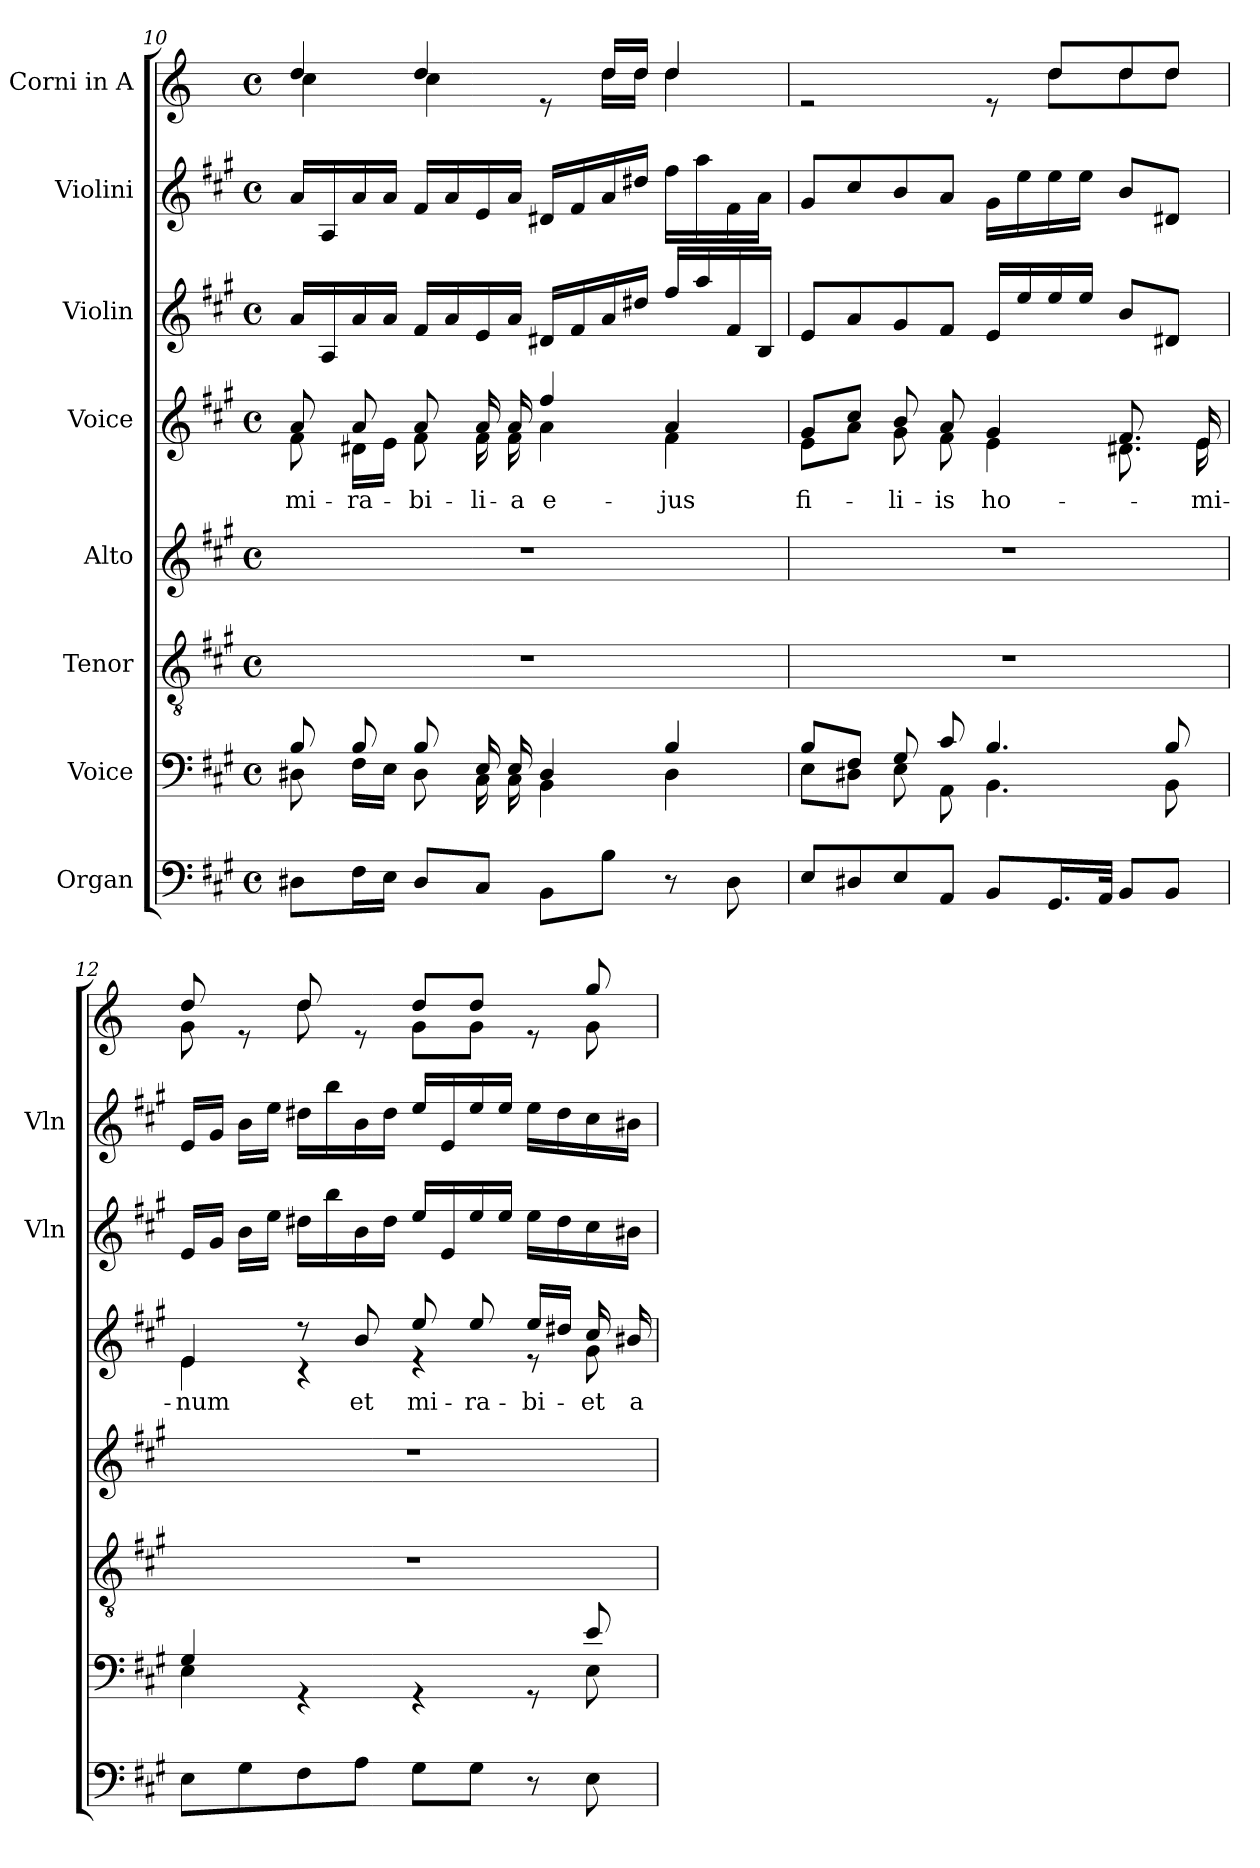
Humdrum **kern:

**kern	**kern	**kern	**kern	**kern	**text	**kern	**kern	**kern
*part8	*part7	*part6	*part5	*part4	*part4	*part3	*part2	*part1
*staff8	*staff7	*staff6	*staff5	*staff4	*staff4	*staff3	*staff2	*staff1
*I"Organ	*I"Voice	*I"Tenor	*I"Alto	*I"Voice	*	*I"Violin	*I"Violini	*I"Corni in A
*	*	*	*	*	*	*I'Vln	*I'Vln	*
!!LO:LB:g=z
*clefF4	*clefF4	*clefGv2	*clefG2	*clefG2	*	*clefG2	*clefG2	*clefG2
*	*	*	*	*	*	*	*	*ITrd2c3
*k[f#c#g#]	*k[f#c#g#]	*k[f#c#g#]	*k[f#c#g#]	*k[f#c#g#]	*	*k[f#c#g#]	*k[f#c#g#]	*k[f#c#g#]
*M4/4	*M4/4	*M4/4	*M4/4	*M4/4	*	*M4/4	*M4/4	*M4/4
*met(c)	*met(c)	*met(c)	*met(c)	*met(c)	*	*met(c)	*met(c)	*met(c)
=10	=10	=10	=10	=10	=10	=10	=10	=10
*	*^	*	*	*	*	*	*	*
!	!	!	!	!	!	!LO:LY:b	!	!	!
*	*	*	*	*	*^	*	*	*	*^
8D#X\L	8B/	8D#X\	1r	1r	8a/	8f#\	mi-	16a/LL	16a/LL	4b/	4a\
.	.	.	.	.	.	.	.	16A/	16A/	.	.
!	!	!	!	!	!	!	!LO:LY:b	!	!	!	!
16F#\L	8B/	16F#\LL	.	.	8a/	16d#X\LL	-ra-	16a/	16a/	.	.
16E\JJ	.	16E\JJ	.	.	.	16e\JJ	.	16a/JJ	16a/JJ	.	.
!	!	!	!	!	!	!	!LO:LY:b	!	!	!	!
8D#/L	8B/	8D#\	.	.	8a/	8f#\	-bi-	16f#/LL	16f#/LL	4b/	4a\
.	.	.	.	.	.	.	.	16a/	16a/	.	.
!	!	!	!	!	!	!	!LO:LY:b	!	!	!	!
8C#/J	16E/	16C#\	.	.	16a/	16f#\	-li-	16e/	16e/	.	.
!	!	!	!	!	!	!	!LO:LY:b	!	!	!	!
.	16E/	16C#\	.	.	16a/	16f#\	-a	16a/JJ	16a/JJ	.	.
!	!	!	!	!	!	!	!LO:LY:b	!	!	!	!
8BB\L	4D#/	4BB\	.	.	4ff#/	4a\	e-	16d#X/LL	16d#X/LL	8re	8ryy
.	.	.	.	.	.	.	.	16f#/	16f#/	.	.
8B\J	.	.	.	.	.	.	.	16a/	16a/	16b/LL	16b\LL
.	.	.	.	.	.	.	.	16dd#X/JJ	16dd#X/JJ	16b/JJ	16b\JJ
!	!	!	!	!	!	!	!LO:LY:b	!	!	!	!
8r	4B/	4D#\	.	.	4a/	4f#\	-jus	16ff#/LL	16ff#\LL	4b/	4b\
.	.	.	.	.	.	.	.	16aa/	16aa\	.	.
8D#\	.	.	.	.	.	.	.	16f#/	16f#\	.	.
.	.	.	.	.	.	.	.	16B/JJ	16a\JJ	.	.
=11	=11	=11	=11	=11	=11	=11	=11	=11	=11	=11	=11
!	!	!	!	!	!	!	!LO:LY:b	!	!	!	!
8E/L	8B/L	8E\L	1r	1r	8g#/L	8e\L	fi-	8e/L	8g#/L	2re	8ryy
*	*	*	*	*	*	*	*	*	*	*v	*v
8D#X/	8F#/J	8D#X\J	.	.	8cc#/J	8a\J	.	8a/	8cc#/	.
!	!	!	!	!	!	!	!LO:LY:b	!	!	!
8E/	8G#/	8E\	.	.	8b/	8g#\	-li-	8g#/	8b/	.
!	!	!	!	!	!	!	!LO:LY:b	!	!	!
8AA/J	8c#/	8AA\	.	.	8a/	8f#\	-is	8f#/J	8a/J	.
!	!	!	!	!	!	!	!LO:LY:b	!	!	!
8BB/L	4.B/	4.BB\	.	.	4g#/	4e\	ho-	16e/LL	16g#\LL	8re
.	.	.	.	.	.	.	.	16ee/	16ee\	.
*	*	*	*	*	*	*	*	*	*	*^
16.GG#/L	.	.	.	.	.	.	.	16ee/	16ee\	8b/L	8b\L
.	.	.	.	.	.	.	.	16ee/JJ	16ee\JJ	.	.
32AA/JJk	.	.	.	.	.	.	.	.	.	.	.
8BB/L	.	.	.	.	8.f#/	8.d#X\	.	8b/L	8b/L	8b/	8b\
8BB/J	8B/	8BB\	.	.	.	.	.	8d#X/J	8d#X/J	8b/J	8b\J
!	!	!	!	!	!	!	!LO:LY:b	!	!	!	!
.	.	.	.	.	16e/	16e\	-mi-	.	.	.	.
=12	=12	=12	=12	=12	=12	=12	=12	=12	=12	=12	=12
!	!	!	!	!	!	!	!LO:LY:b	!	!	!	!
8E\L	4G#/	4E\	1r	1r	4e/	4e\	-num	16e/LL	16e/LL	8b/	8e\
.	.	.	.	.	.	.	.	16g#/JJ	16g#/JJ	.	.
8G#\	.	.	.	.	.	.	.	16b\LL	16b\LL	8re	8ryy
.	.	.	.	.	.	.	.	16ee\JJ	16ee\JJ	.	.
8F#\	4rGG	8ryy	.	.	8r	4r	.	16dd#X\LL	16dd#X\LL	8b/	8b\
.	.	.	.	.	.	.	.	16bb\	16bb\	.	.
*	*v	*v	*	*	*	*	*	*	*	*	*
!	!	!	!	!	!	!LO:LY:b	!	!	!	!
8A\J	.	.	.	8b/	.	et	16b\	16b\	8re	8ryy
.	.	.	.	.	.	.	16dd#\JJ	16dd#\JJ	.	.
!	!	!	!	!	!	!LO:LY:b	!	!	!	!
8G#\L	4rGG	.	.	8ee/	4r	mi-	16ee/LL	16ee/LL	8b/L	8e\L
.	.	.	.	.	.	.	16e/	16e/	.	.
!	!	!	!	!	!	!LO:LY:b	!	!	!	!
8G#\J	.	.	.	8ee/	.	-ra-	16ee/	16ee/	8b/J	8e\J
.	.	.	.	.	.	.	16ee/JJ	16ee/JJ	.	.
!	!	!	!	!	!	!LO:LY:b	!	!	!	!
8r	8rGG	.	.	16ee/LL	8r	-bi-	16ee\LL	16ee\LL	8re	8ryy
.	.	.	.	16dd#X/JJ	.	.	16dd#\	16dd#\	.	.
*	*^	*	*	*	*	*	*	*	*	*
!	!	!	!	!	!	!	!LO:LY:b	!	!	!	!
!	!	!	!	!	!	!	!LO:LY:b	!	!	!	!
8E\	8e/	8E\	.	.	16cc#/	8g#\	et	16cc#\	16cc#\	8ee/	8e\
!	!	!	!	!	!	!	!LO:LY:b	!	!	!	!
.	.	.	.	.	16b#X/	.	-a	16b#X\JJ	16b#X\JJ	.	.
*	*v	*v	*	*	*v	*v	*	*	*	*v	*v
=	=	=	=	=	=	=	=	=
*-	*-	*-	*-	*-	*-	*-	*-	*-
